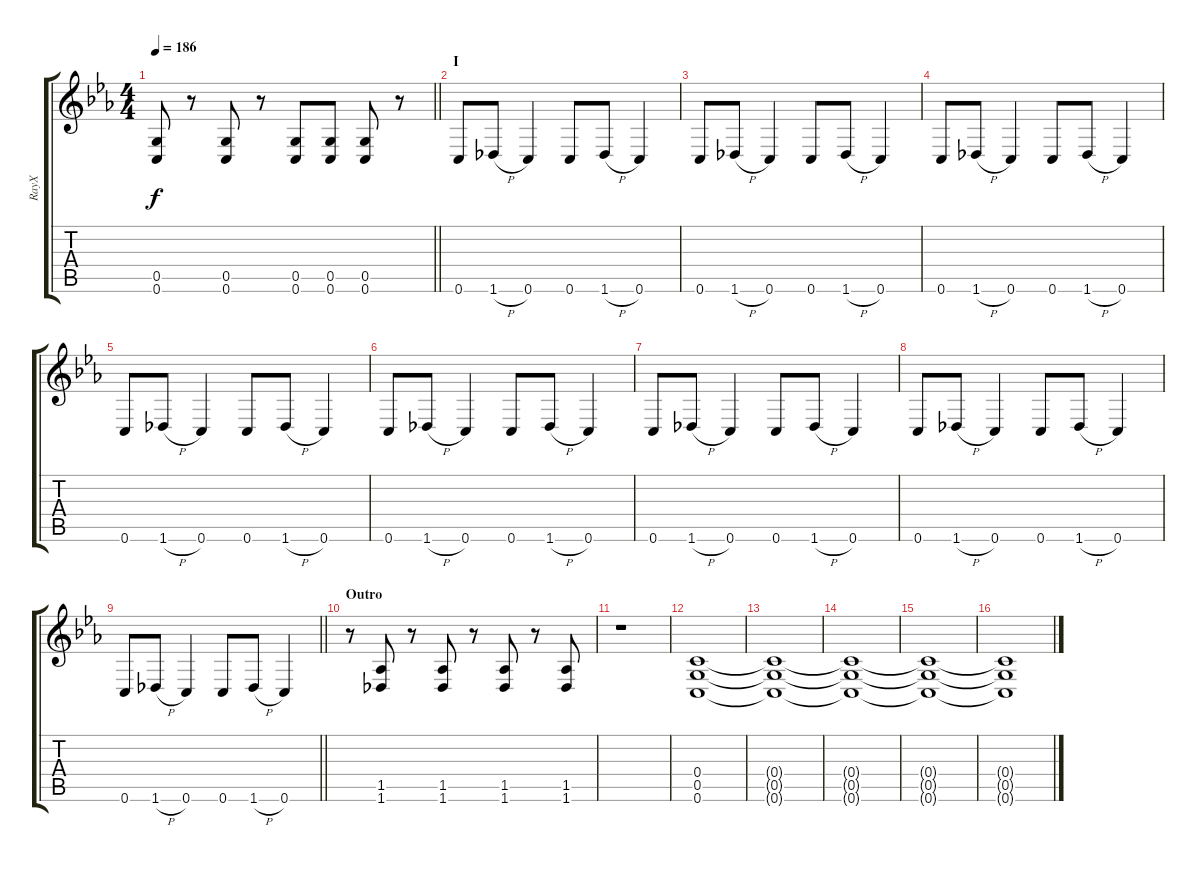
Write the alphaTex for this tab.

\track ("RayX" "RayX") {instrument distortionguitar}
\staff {score tabs}
\tuning (D4 A3 F3 C3 G2 C2) {hide}
\ts (4 4)
\tempo 186
\clef g2
\barLineRight lightlight
\ks cminor
(0.5 0.6).8{dy f} r.8 (0.5 0.6).8 r.8 (0.5 0.6).8 (0.5 0.6).8 (0.5 0.6).8 r.8 |
\section ("" "I")
0.6.8 1.6{h}.8 0.6.4 0.6.8 1.6{h}.8 0.6.4 |
0.6.8 1.6{h}.8 0.6.4 0.6.8 1.6{h}.8 0.6.4 |
0.6.8 1.6{h}.8 0.6.4 0.6.8 1.6{h}.8 0.6.4 |
0.6.8 1.6{h}.8 0.6.4 0.6.8 1.6{h}.8 0.6.4 |
0.6.8 1.6{h}.8 0.6.4 0.6.8 1.6{h}.8 0.6.4 |
0.6.8 1.6{h}.8 0.6.4 0.6.8 1.6{h}.8 0.6.4 |
0.6.8 1.6{h}.8 0.6.4 0.6.8 1.6{h}.8 0.6.4 |
\barLineRight lightlight
0.6.8 1.6{h}.8 0.6.4 0.6.8 1.6{h}.8 0.6.4 |
\section ("" "Outro")
r.8 (1.5 1.6).8 r.8 (1.5 1.6).8 r.8 (1.5 1.6).8 r.8 (1.5 1.6).8 |
r.1 |
(0.4 0.5 0.6).1 |
(0.4{t} 0.5{t} 0.6{t}).1 |
(0.4{t} 0.5{t} 0.6{t}).1 |
(0.4{t} 0.5{t} 0.6{t}).1{volume 0} |
(0.4{t} 0.5{t} 0.6{t}).1
